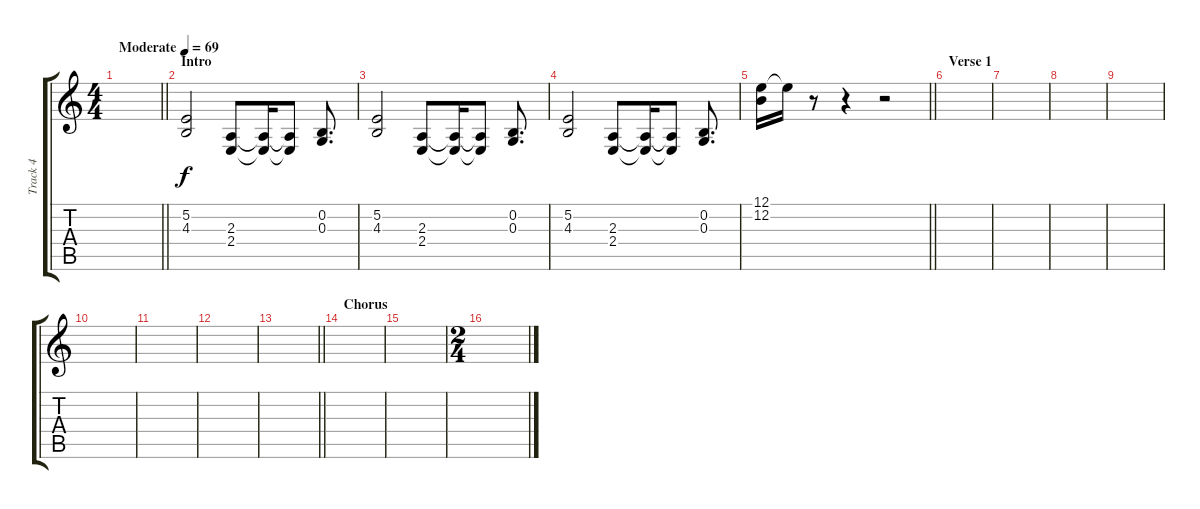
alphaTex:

\track ("Track 4" "Track 4") {instrument drawbarorgan}
\staff {score tabs}
\tuning (E4 B3 G3 D3 A2 E2) {hide}
\ts (4 4)
\tempo (69 "Moderate")
\clef g2
\barLineRight lightlight
\ks c
|
\section ("" "Intro")
(5.2 4.3).2 (2.3 2.4).8 (2.3{t} 2.4{t}).16 (2.3{t} 2.4{t}).8 (0.2 0.3).8{d} |
(5.2 4.3).2 (2.3 2.4).8 (2.3{t} 2.4{t}).16 (2.3{t} 2.4{t}).8 (0.2 0.3).8{d} |
(5.2 4.3).2 (2.3 2.4).8 (2.3{t} 2.4{t}).16 (2.3{t} 2.4{t}).8 (0.2 0.3).8{d} |
\barLineRight lightlight
(12.1 12.2).16 12.1{t}.16 r.8 r.4 r.2 |
\section ("" "Verse 1")
|
|
|
|
|
|
|
\barLineRight lightlight
|
\section ("" "Chorus")
|
|
\ts (2 4)
